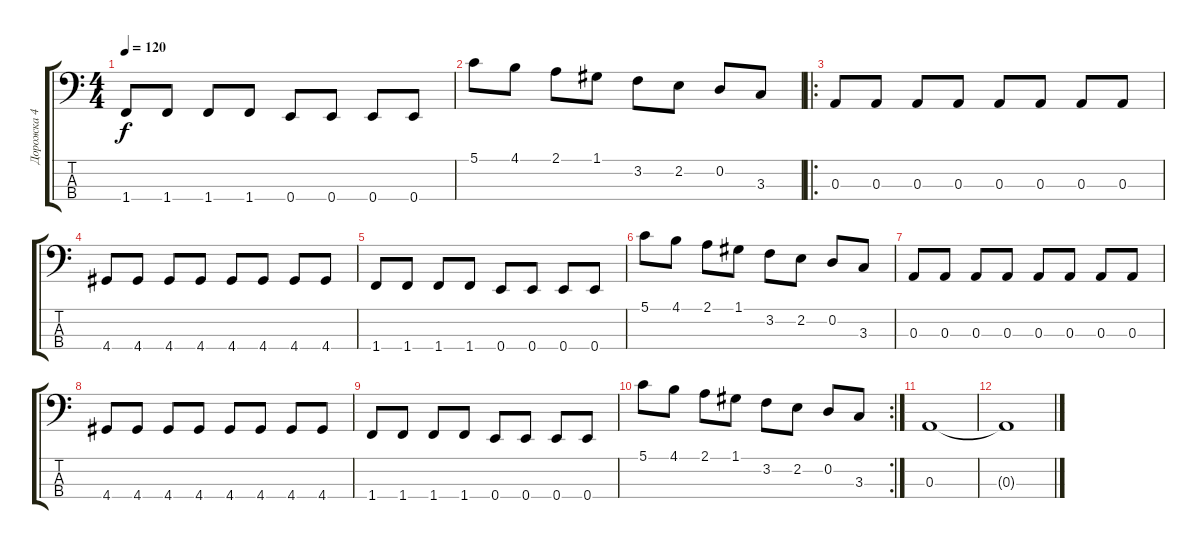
\track ("Дорожка 4" "Дорожка 4") {instrument electricbasspick}
\staff {score tabs}
\tuning (G2 D2 A1 E1) {hide}
\ts (4 4)
\tempo 120
\clef f4
\ks aminor
1.4.8{dy f} 1.4.8 1.4.8 1.4.8 0.4.8 0.4.8 0.4.8 0.4.8 |
5.1.8 4.1.8 2.1.8 1.1.8 3.2.8 2.2.8 0.2.8 3.3.8 |
\ro
0.3.8 0.3.8 0.3.8 0.3.8 0.3.8 0.3.8 0.3.8 0.3.8 |
4.4.8 4.4.8 4.4.8 4.4.8 4.4.8 4.4.8 4.4.8 4.4.8 |
1.4.8 1.4.8 1.4.8 1.4.8 0.4.8 0.4.8 0.4.8 0.4.8 |
5.1.8 4.1.8 2.1.8 1.1.8 3.2.8 2.2.8 0.2.8 3.3.8 |
0.3.8 0.3.8 0.3.8 0.3.8 0.3.8 0.3.8 0.3.8 0.3.8 |
4.4.8 4.4.8 4.4.8 4.4.8 4.4.8 4.4.8 4.4.8 4.4.8 |
1.4.8 1.4.8 1.4.8 1.4.8 0.4.8 0.4.8 0.4.8 0.4.8 |
\rc 2
5.1.8 4.1.8 2.1.8 1.1.8 3.2.8 2.2.8 0.2.8 3.3.8 |
0.3.1{volume 0} |
0.3{t}.1
